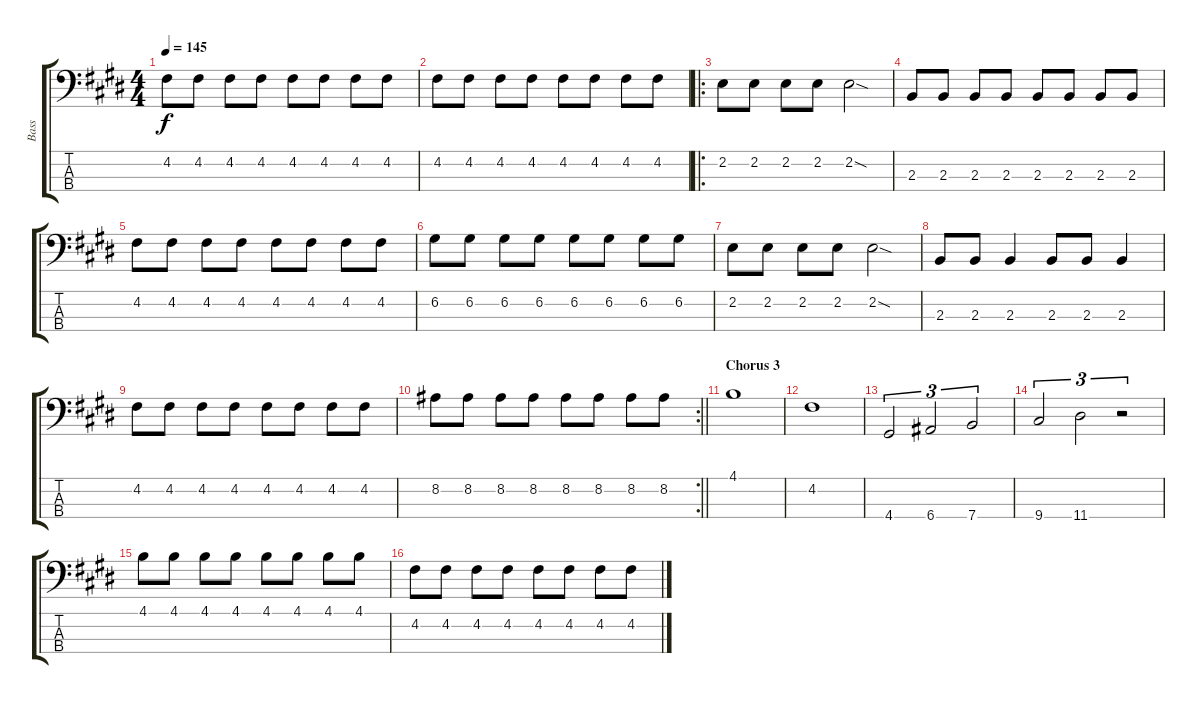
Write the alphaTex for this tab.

\track ("Bass" "Bass") {instrument electricbassfinger}
\staff {score tabs}
\tuning (G2 D2 A1 E1) {hide}
\ts (4 4)
\tempo 145
\clef f4
\ks e
4.2.8{dy f} 4.2.8 4.2.8 4.2.8 4.2.8 4.2.8 4.2.8 4.2.8 |
4.2.8 4.2.8 4.2.8 4.2.8 4.2.8 4.2.8 4.2.8 4.2.8 |
\ro
2.2.8 2.2.8 2.2.8 2.2.8 2.2{sod}.2 |
2.3.8 2.3.8 2.3.8 2.3.8 2.3.8 2.3.8 2.3.8 2.3.8 |
4.2.8 4.2.8 4.2.8 4.2.8 4.2.8 4.2.8 4.2.8 4.2.8 |
6.2.8 6.2.8 6.2.8 6.2.8 6.2.8 6.2.8 6.2.8 6.2.8 |
2.2.8 2.2.8 2.2.8 2.2.8 2.2{sod}.2 |
2.3.8 2.3.8 2.3.4 2.3.8 2.3.8 2.3.4 |
4.2.8 4.2.8 4.2.8 4.2.8 4.2.8 4.2.8 4.2.8 4.2.8 |
\rc 2
\barLineRight lightlight
8.2.8 8.2.8 8.2.8 8.2.8 8.2.8 8.2.8 8.2.8 8.2.8 |
\section ("" "Chorus 3")
4.1.1 |
4.2.1 |
4.4.2{tu (3 2)} 6.4.2{tu (3 2)} 7.4.2{tu (3 2)} |
9.4.2{tu (3 2)} 11.4.2{tu (3 2)} r.2{tu (3 2)} |
4.1.8 4.1.8 4.1.8 4.1.8 4.1.8 4.1.8 4.1.8 4.1.8 |
4.2.8 4.2.8 4.2.8 4.2.8 4.2.8 4.2.8 4.2.8 4.2.8
